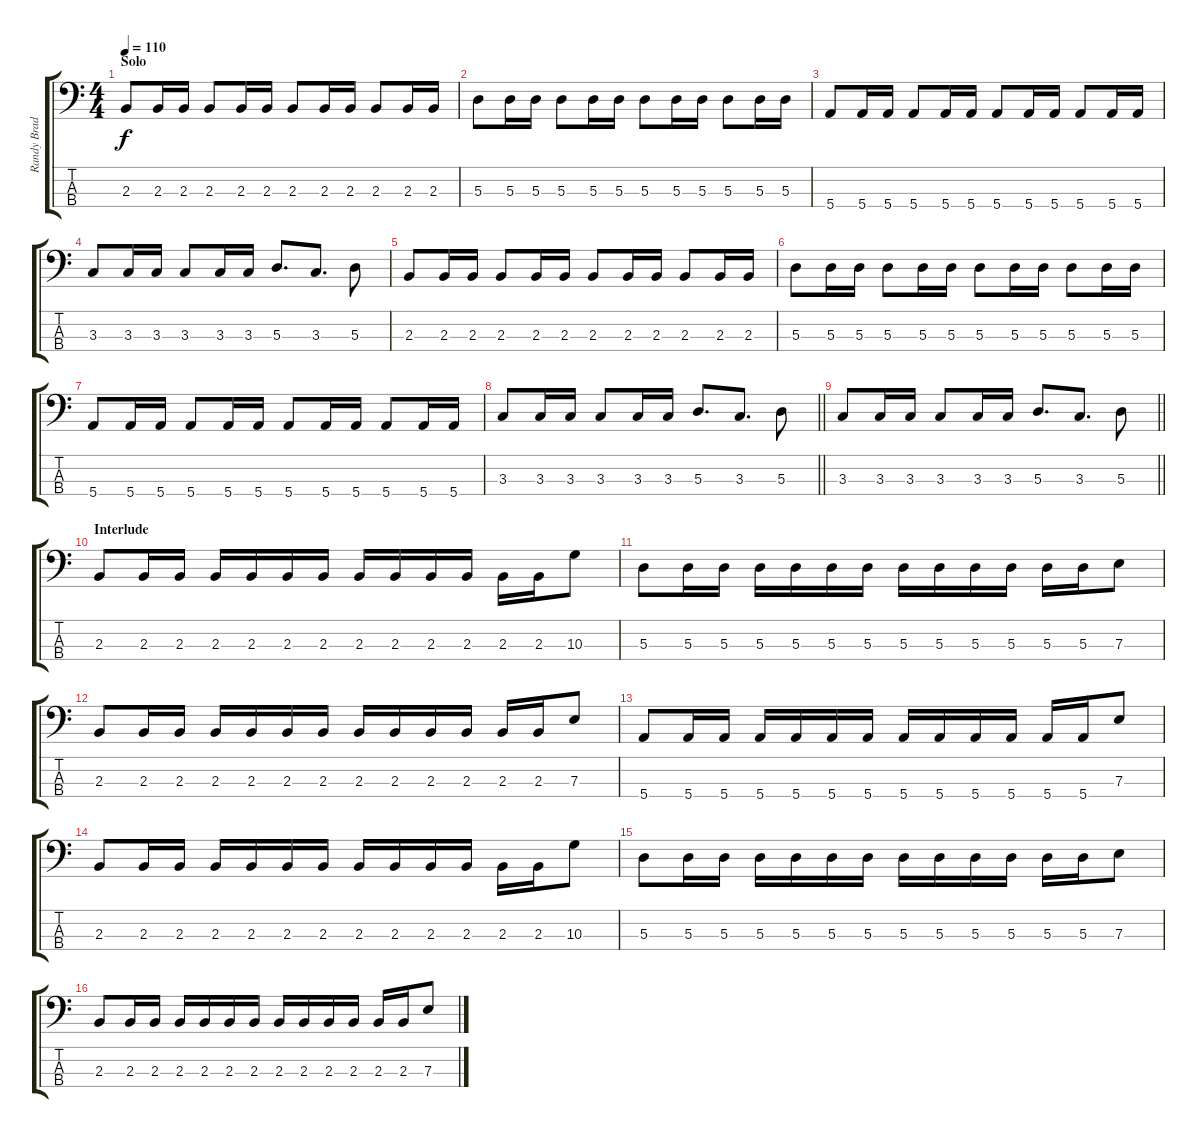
\track ("Randy Bradbury" "Randy Brad") {instrument electricbasspick}
\staff {score tabs}
\tuning (G2 D2 A1 E1) {hide}
\ts (4 4)
\section ("" "Solo")
\tempo 110
\clef f4
\ks c
2.3.8{dy f volume 8} 2.3.16 2.3.16 2.3.8 2.3.16 2.3.16 2.3.8 2.3.16 2.3.16 2.3.8 2.3.16 2.3.16 |
5.3.8 5.3.16 5.3.16 5.3.8 5.3.16 5.3.16 5.3.8 5.3.16 5.3.16 5.3.8 5.3.16 5.3.16 |
5.4.8 5.4.16 5.4.16 5.4.8 5.4.16 5.4.16 5.4.8 5.4.16 5.4.16 5.4.8 5.4.16 5.4.16 |
3.3.8 3.3.16 3.3.16 3.3.8 3.3.16 3.3.16 5.3.8{d} 3.3.8{d} 5.3.8 |
2.3.8 2.3.16 2.3.16 2.3.8 2.3.16 2.3.16 2.3.8 2.3.16 2.3.16 2.3.8 2.3.16 2.3.16 |
5.3.8 5.3.16 5.3.16 5.3.8 5.3.16 5.3.16 5.3.8 5.3.16 5.3.16 5.3.8 5.3.16 5.3.16 |
5.4.8 5.4.16 5.4.16 5.4.8 5.4.16 5.4.16 5.4.8 5.4.16 5.4.16 5.4.8 5.4.16 5.4.16 |
\barLineRight lightlight
3.3.8 3.3.16 3.3.16 3.3.8 3.3.16 3.3.16 5.3.8{d} 3.3.8{d} 5.3.8 |
\barLineRight lightlight
3.3.8 3.3.16 3.3.16 3.3.8 3.3.16 3.3.16 5.3.8{d} 3.3.8{d} 5.3.8 |
\section ("" "Interlude")
2.3.8{volume 13} 2.3.16 2.3.16 2.3.16 2.3.16 2.3.16 2.3.16 2.3.16 2.3.16 2.3.16 2.3.16 2.3.16 2.3.16 10.3.8 |
5.3.8 5.3.16 5.3.16 5.3.16 5.3.16 5.3.16 5.3.16 5.3.16 5.3.16 5.3.16 5.3.16 5.3.16 5.3.16 7.3.8 |
2.3.8 2.3.16 2.3.16 2.3.16 2.3.16 2.3.16 2.3.16 2.3.16 2.3.16 2.3.16 2.3.16 2.3.16 2.3.16 7.3.8 |
5.4.8 5.4.16 5.4.16 5.4.16 5.4.16 5.4.16 5.4.16 5.4.16 5.4.16 5.4.16 5.4.16 5.4.16 5.4.16 7.3.8 |
2.3.8 2.3.16 2.3.16 2.3.16 2.3.16 2.3.16 2.3.16 2.3.16 2.3.16 2.3.16 2.3.16 2.3.16 2.3.16 10.3.8 |
5.3.8 5.3.16 5.3.16 5.3.16 5.3.16 5.3.16 5.3.16 5.3.16 5.3.16 5.3.16 5.3.16 5.3.16 5.3.16 7.3.8 |
2.3.8 2.3.16 2.3.16 2.3.16 2.3.16 2.3.16 2.3.16 2.3.16 2.3.16 2.3.16 2.3.16 2.3.16 2.3.16 7.3.8
